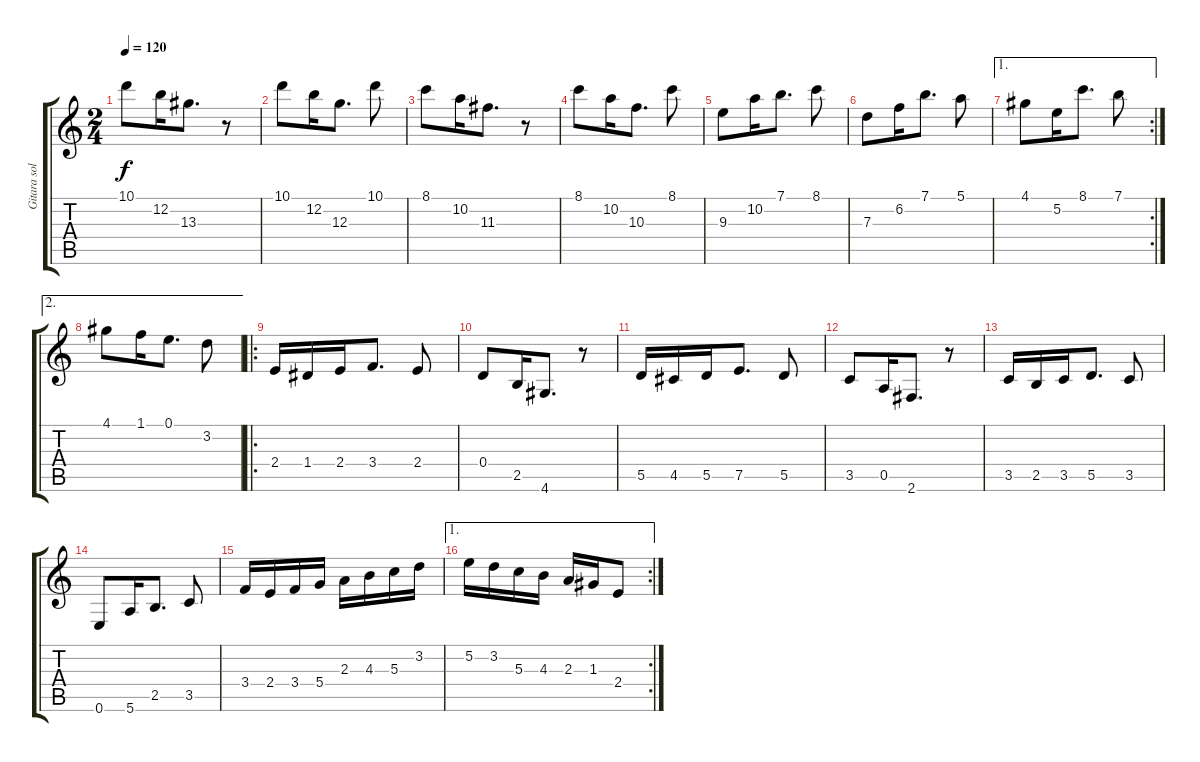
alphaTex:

\track ("Gitara solo" "Gitara sol") {instrument acousticguitarsteel bank 1}
\staff {score tabs}
\tuning (E4 B3 G3 D3 A2 E2) {hide}
\ts (2 4)
\tempo 120
\clef g2
\ks aminor
10.1.8{dy f} 12.2.16 13.3.8{d} r.8 |
10.1.8 12.2.16 12.3.8{d} 10.1.8 |
8.1.8 10.2.16 11.3.8{d} r.8 |
8.1.8 10.2.16 10.3.8{d} 8.1.8 |
9.3.8 10.2.16 7.1.8{d} 8.1.8 |
7.3.8 6.2.16 7.1.8{d} 5.1.8 |
\ae 1
\rc 2
4.1.8 5.2.16 8.1.8{d} 7.1.8 |
\ae 2
4.1.8 1.1.16 0.1.8{d} 3.2.8 |
\ro
2.4.16 1.4.16 2.4.16 3.4.8{d} 2.4.8 |
0.4.8 2.5.16 4.6.8{d} r.8 |
5.5.16 4.5.16 5.5.16 7.5.8{d} 5.5.8 |
3.5.8 0.5.16 2.6.8{d} r.8 |
3.5.16 2.5.16 3.5.16 5.5.8{d} 3.5.8 |
0.6.8 5.6.16 2.5.8{d} 3.5.8 |
3.4.16 2.4.16 3.4.16 5.4.16 2.3.16 4.3.16 5.3.16 3.2.16 |
\ae 1
\rc 2
5.2.16 3.2.16 5.3.16 4.3.16 2.3.16 1.3.16 2.4.8
